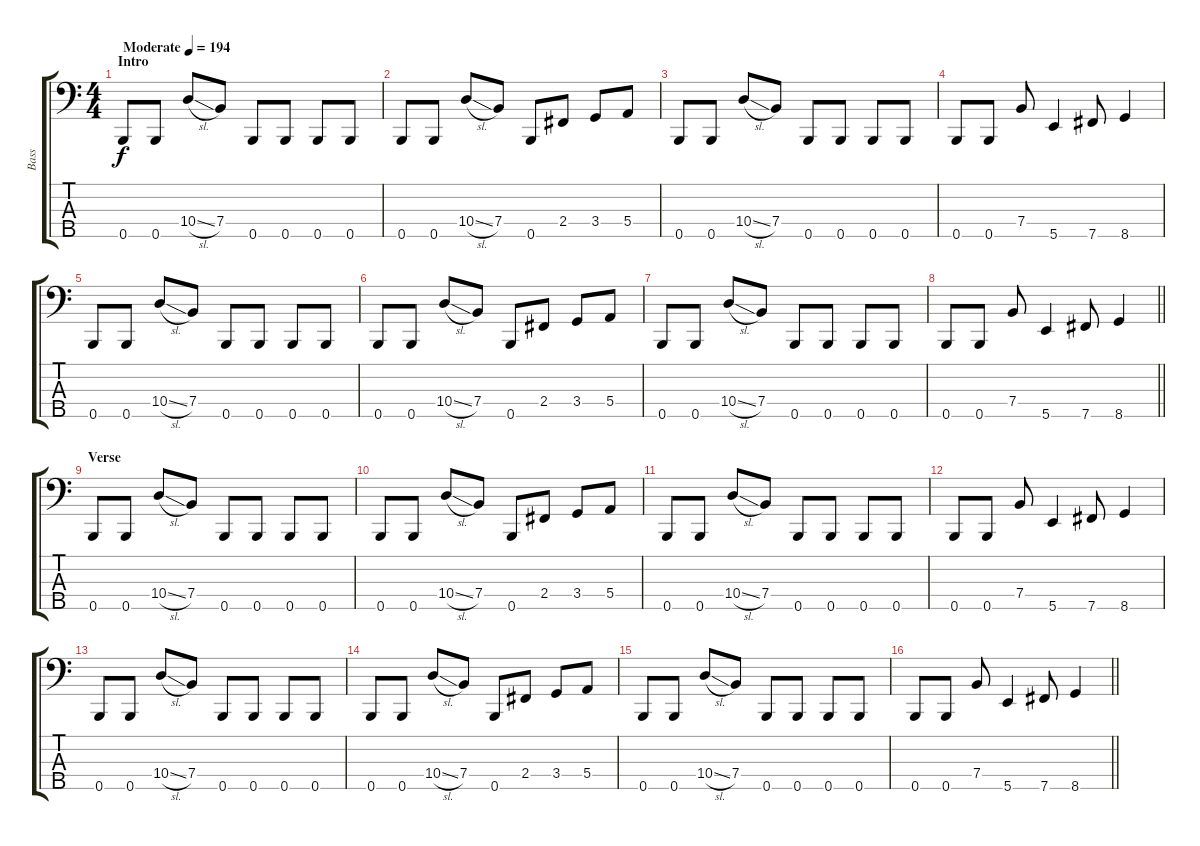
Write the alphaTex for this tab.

\track ("Bass" "Bass") {instrument electricbasspick}
\staff {score tabs}
\tuning (G2 D2 A1 E1 B0) {hide}
\ts (4 4)
\section ("" "Intro")
\tempo (194 "Moderate")
\clef f4
\ks c
0.5.8{dy f instrument electricbasspick} 0.5.8 10.4{sl}.8 7.4.8 0.5.8 0.5.8 0.5.8 0.5.8 |
0.5.8 0.5.8 10.4{sl}.8 7.4.8 0.5.8 2.4.8 3.4.8 5.4.8 |
0.5.8 0.5.8 10.4{sl}.8 7.4.8 0.5.8 0.5.8 0.5.8 0.5.8 |
0.5.8 0.5.8 7.4.8 5.5.4 7.5.8 8.5.4 |
0.5.8 0.5.8 10.4{sl}.8 7.4.8 0.5.8 0.5.8 0.5.8 0.5.8 |
0.5.8 0.5.8 10.4{sl}.8 7.4.8 0.5.8 2.4.8 3.4.8 5.4.8 |
0.5.8 0.5.8 10.4{sl}.8 7.4.8 0.5.8 0.5.8 0.5.8 0.5.8 |
\barLineRight lightlight
0.5.8 0.5.8 7.4.8 5.5.4 7.5.8 8.5.4 |
\section ("" "Verse")
0.5.8 0.5.8 10.4{sl}.8 7.4.8 0.5.8 0.5.8 0.5.8 0.5.8 |
0.5.8 0.5.8 10.4{sl}.8 7.4.8 0.5.8 2.4.8 3.4.8 5.4.8 |
0.5.8 0.5.8 10.4{sl}.8 7.4.8 0.5.8 0.5.8 0.5.8 0.5.8 |
0.5.8 0.5.8 7.4.8 5.5.4 7.5.8 8.5.4 |
0.5.8 0.5.8 10.4{sl}.8 7.4.8 0.5.8 0.5.8 0.5.8 0.5.8 |
0.5.8 0.5.8 10.4{sl}.8 7.4.8 0.5.8 2.4.8 3.4.8 5.4.8 |
0.5.8 0.5.8 10.4{sl}.8 7.4.8 0.5.8 0.5.8 0.5.8 0.5.8 |
\barLineRight lightlight
0.5.8 0.5.8 7.4.8 5.5.4 7.5.8 8.5.4
